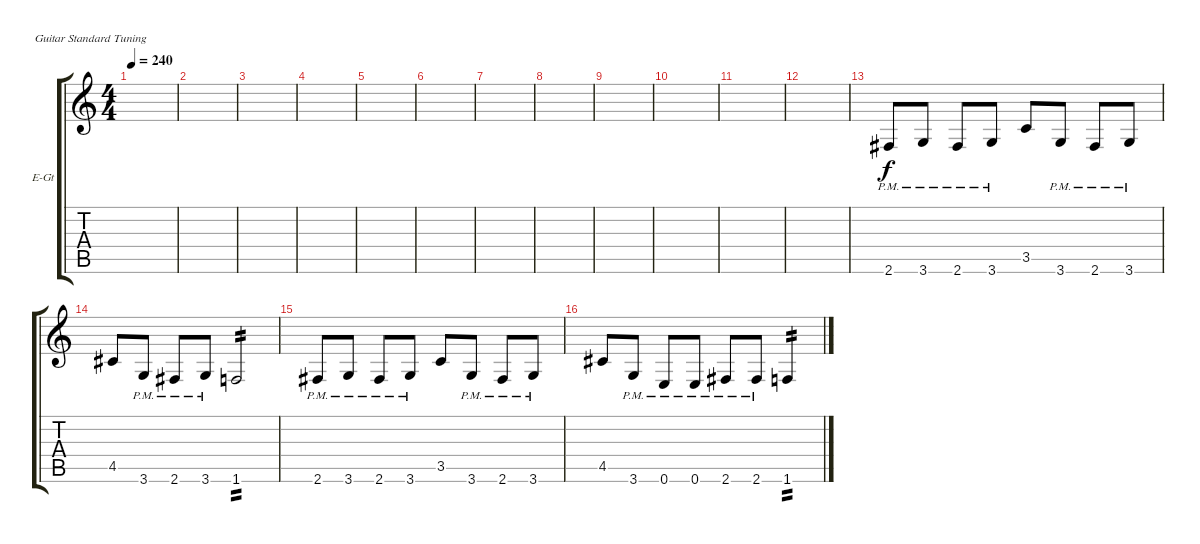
\defaultSystemsLayout 4
\bracketExtendMode groupsimilarinstruments
\firstSystemTrackNameOrientation horizontal
\otherSystemsTrackNameOrientation horizontal
\track ("Electric Guitar" "E-Gt") {instrument electricguitarclean}
\staff {score tabs}
\tuning (E4 B3 G3 D3 A2 E2)
\ts (4 4)
\tempo 240
\clef g2
\ks c
|
|
|
|
|
|
|
|
|
|
|
|
2.6{pm}.8 3.6{pm}.8 2.6{pm}.8 3.6{pm}.8 3.5.8 3.6{pm}.8 2.6{pm}.8 3.6{pm}.8 |
4.5.8 3.6{pm}.8 2.6{pm}.8 3.6{pm}.8 1.6.2{tp 2} |
2.6{pm}.8 3.6{pm}.8 2.6{pm}.8 3.6{pm}.8 3.5.8 3.6{pm}.8 2.6{pm}.8 3.6{pm}.8 |
4.5.8 3.6{pm}.8 0.6{pm}.8 0.6{pm}.8 2.6{pm}.8 2.6{pm}.8 1.6.4{tp 2}
